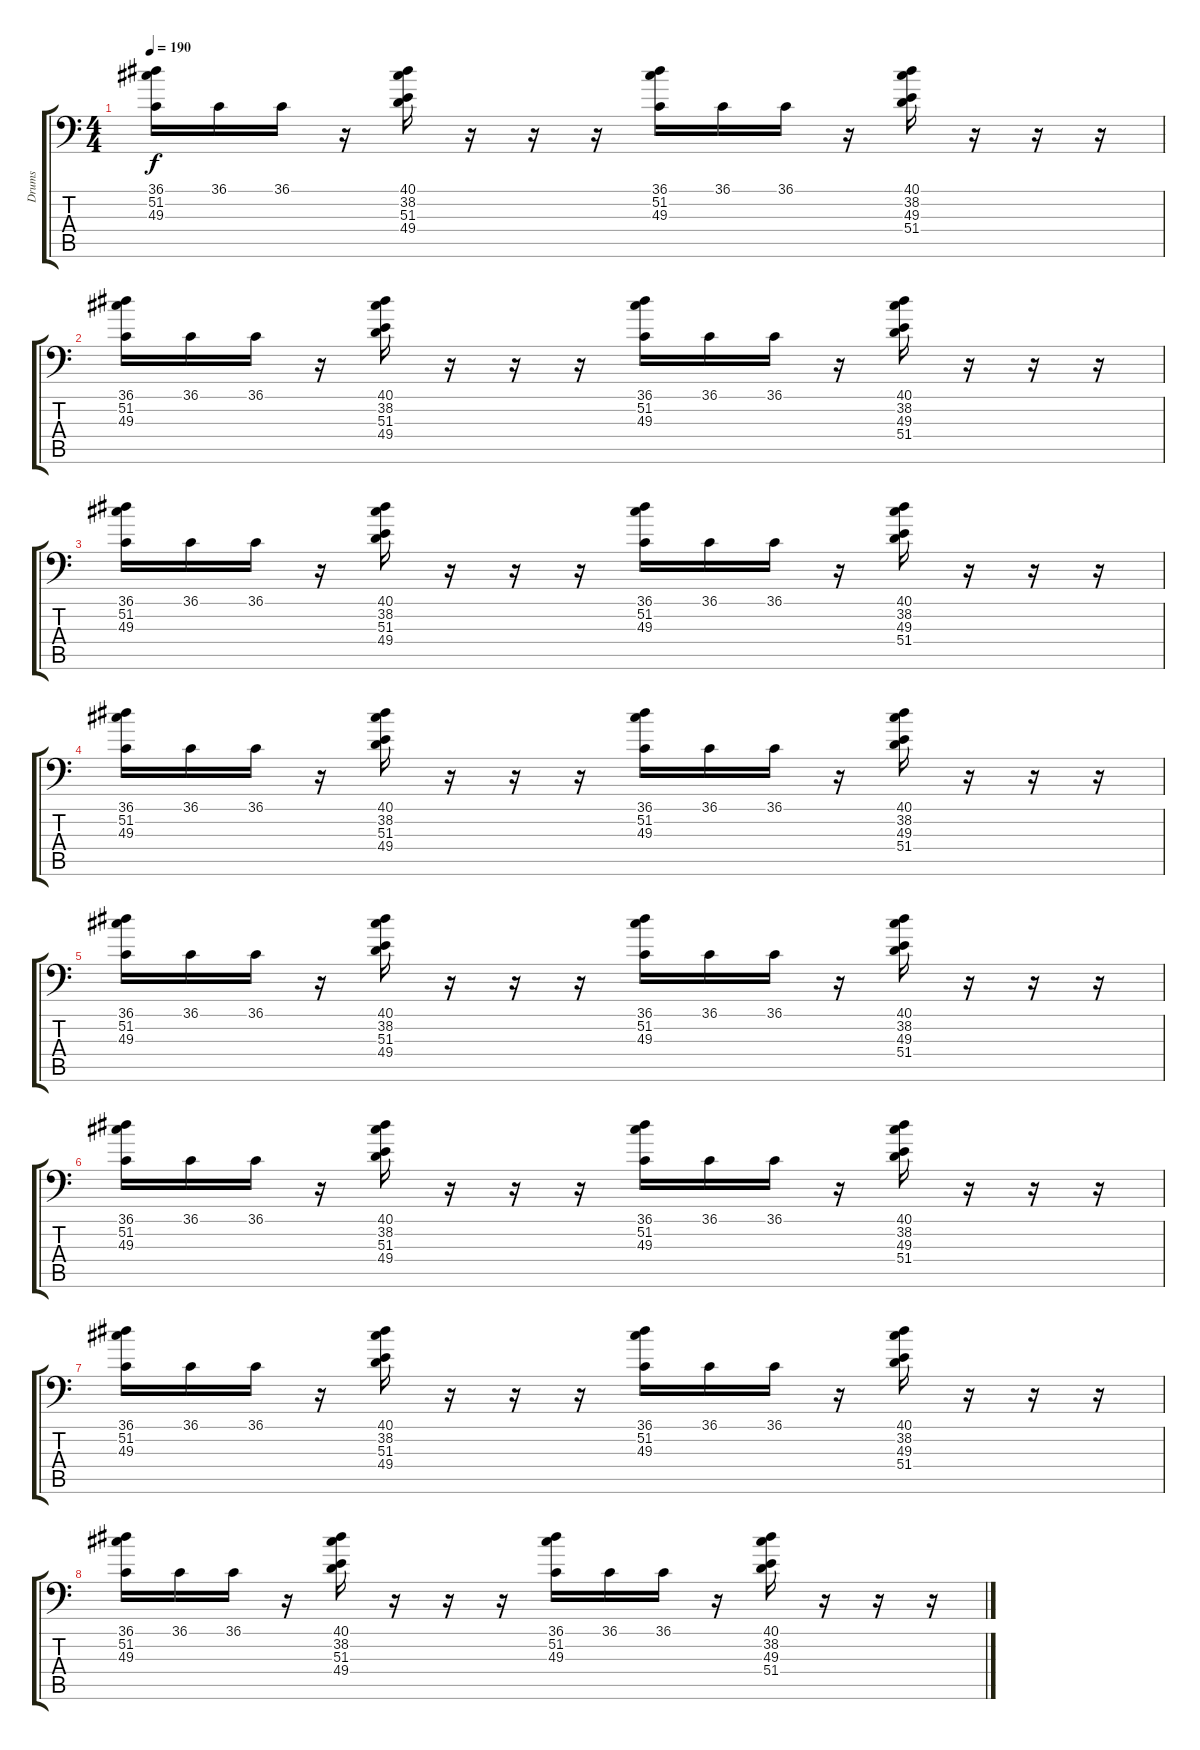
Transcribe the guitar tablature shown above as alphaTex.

\track ("Drums" "Drums") {instrument acousticgrandpiano}
\staff {score tabs}
\tuning (C-1 C-1 C-1 C-1 C-1 C-1) {hide}
\ts (4 4)
\tempo 190
\clef f4
\ks c
(36.1 51.2 49.3).16{dy f} 36.1.16 36.1.16 r.16 (40.1 38.2 51.3 49.4).16 r.16 r.16 r.16 (36.1 51.2 49.3).16 36.1.16 36.1.16 r.16 (40.1 38.2 49.3 51.4).16 r.16 r.16 r.16 |
(36.1 51.2 49.3).16 36.1.16 36.1.16 r.16 (40.1 38.2 51.3 49.4).16 r.16 r.16 r.16 (36.1 51.2 49.3).16 36.1.16 36.1.16 r.16 (40.1 38.2 49.3 51.4).16 r.16 r.16 r.16 |
(36.1 51.2 49.3).16 36.1.16 36.1.16 r.16 (40.1 38.2 51.3 49.4).16 r.16 r.16 r.16 (36.1 51.2 49.3).16 36.1.16 36.1.16 r.16 (40.1 38.2 49.3 51.4).16 r.16 r.16 r.16 |
(36.1 51.2 49.3).16 36.1.16 36.1.16 r.16 (40.1 38.2 51.3 49.4).16 r.16 r.16 r.16 (36.1 51.2 49.3).16 36.1.16 36.1.16 r.16 (40.1 38.2 49.3 51.4).16 r.16 r.16 r.16 |
(36.1 51.2 49.3).16 36.1.16 36.1.16 r.16 (40.1 38.2 51.3 49.4).16 r.16 r.16 r.16 (36.1 51.2 49.3).16 36.1.16 36.1.16 r.16 (40.1 38.2 49.3 51.4).16 r.16 r.16 r.16 |
(36.1 51.2 49.3).16 36.1.16 36.1.16 r.16 (40.1 38.2 51.3 49.4).16 r.16 r.16 r.16 (36.1 51.2 49.3).16 36.1.16 36.1.16 r.16 (40.1 38.2 49.3 51.4).16 r.16 r.16 r.16 |
(36.1 51.2 49.3).16 36.1.16 36.1.16 r.16 (40.1 38.2 51.3 49.4).16 r.16 r.16 r.16 (36.1 51.2 49.3).16 36.1.16 36.1.16 r.16 (40.1 38.2 49.3 51.4).16 r.16 r.16 r.16 |
(36.1 51.2 49.3).16 36.1.16 36.1.16 r.16 (40.1 38.2 51.3 49.4).16 r.16 r.16 r.16 (36.1 51.2 49.3).16 36.1.16 36.1.16 r.16 (40.1 38.2 49.3 51.4).16 r.16 r.16 r.16
